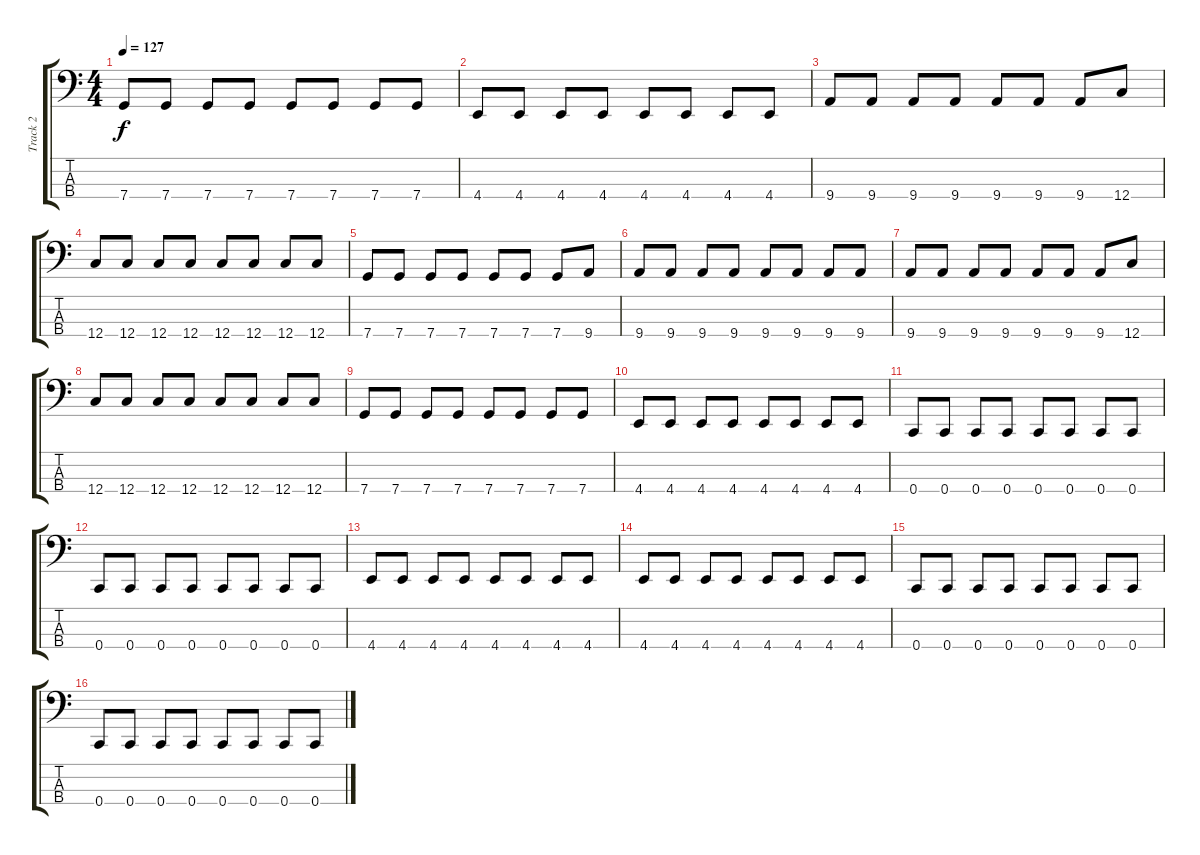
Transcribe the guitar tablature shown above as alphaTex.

\track ("Track 2" "Track 2") {instrument electricbassfinger}
\staff {score tabs}
\tuning (F2 C2 G1 C1) {hide}
\ts (4 4)
\tempo 127
\clef f4
\ks c
7.4.8{dy f} 7.4.8 7.4.8 7.4.8 7.4.8 7.4.8 7.4.8 7.4.8 |
4.4.8 4.4.8 4.4.8 4.4.8 4.4.8 4.4.8 4.4.8 4.4.8 |
9.4.8 9.4.8 9.4.8 9.4.8 9.4.8 9.4.8 9.4.8 12.4.8 |
12.4.8 12.4.8 12.4.8 12.4.8 12.4.8 12.4.8 12.4.8 12.4.8 |
7.4.8 7.4.8 7.4.8 7.4.8 7.4.8 7.4.8 7.4.8 9.4.8 |
9.4.8 9.4.8 9.4.8 9.4.8 9.4.8 9.4.8 9.4.8 9.4.8 |
9.4.8 9.4.8 9.4.8 9.4.8 9.4.8 9.4.8 9.4.8 12.4.8 |
12.4.8 12.4.8 12.4.8 12.4.8 12.4.8 12.4.8 12.4.8 12.4.8 |
7.4.8 7.4.8 7.4.8 7.4.8 7.4.8 7.4.8 7.4.8 7.4.8 |
4.4.8 4.4.8 4.4.8 4.4.8 4.4.8 4.4.8 4.4.8 4.4.8 |
0.4.8 0.4.8 0.4.8 0.4.8 0.4.8 0.4.8 0.4.8 0.4.8 |
0.4.8 0.4.8 0.4.8 0.4.8 0.4.8 0.4.8 0.4.8 0.4.8 |
4.4.8 4.4.8 4.4.8 4.4.8 4.4.8 4.4.8 4.4.8 4.4.8 |
4.4.8 4.4.8 4.4.8 4.4.8 4.4.8 4.4.8 4.4.8 4.4.8 |
0.4.8 0.4.8 0.4.8 0.4.8 0.4.8 0.4.8 0.4.8 0.4.8 |
0.4.8 0.4.8 0.4.8 0.4.8 0.4.8 0.4.8 0.4.8 0.4.8
